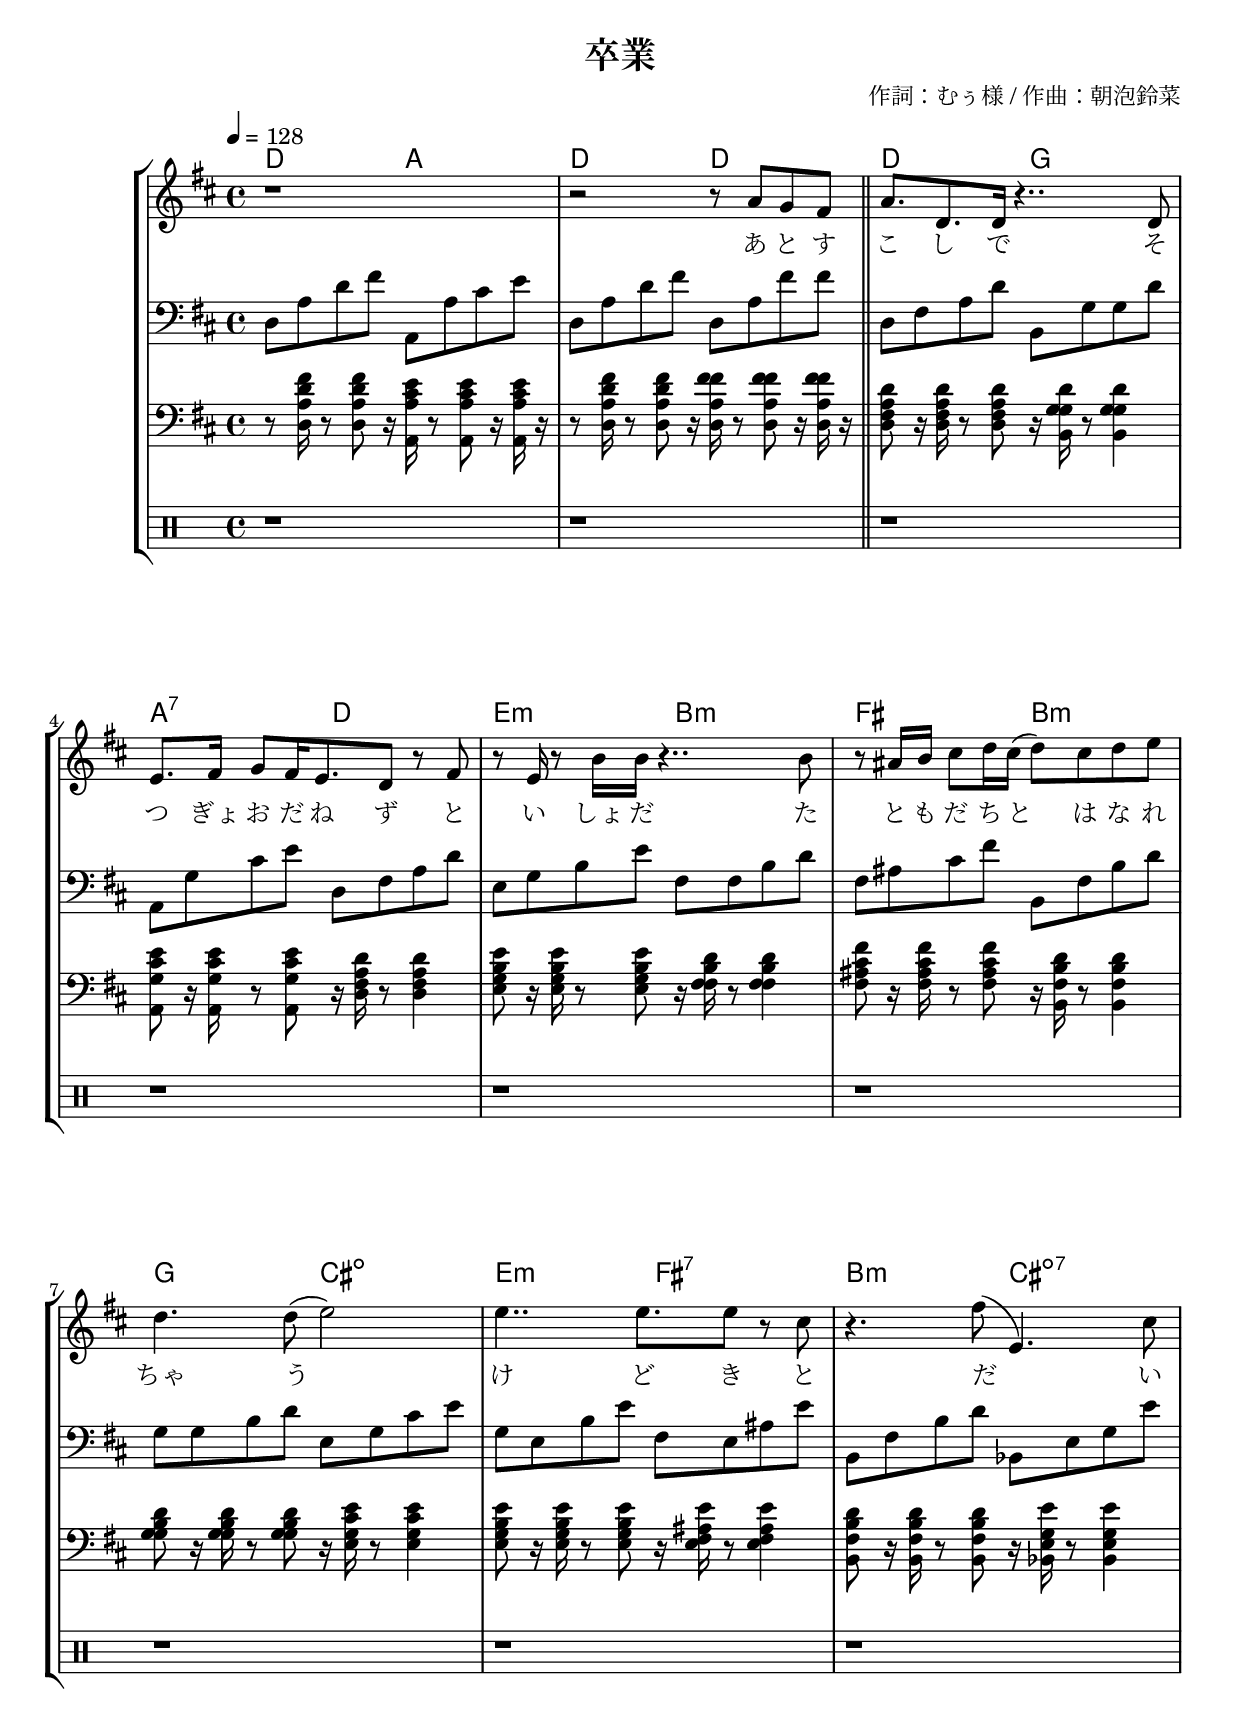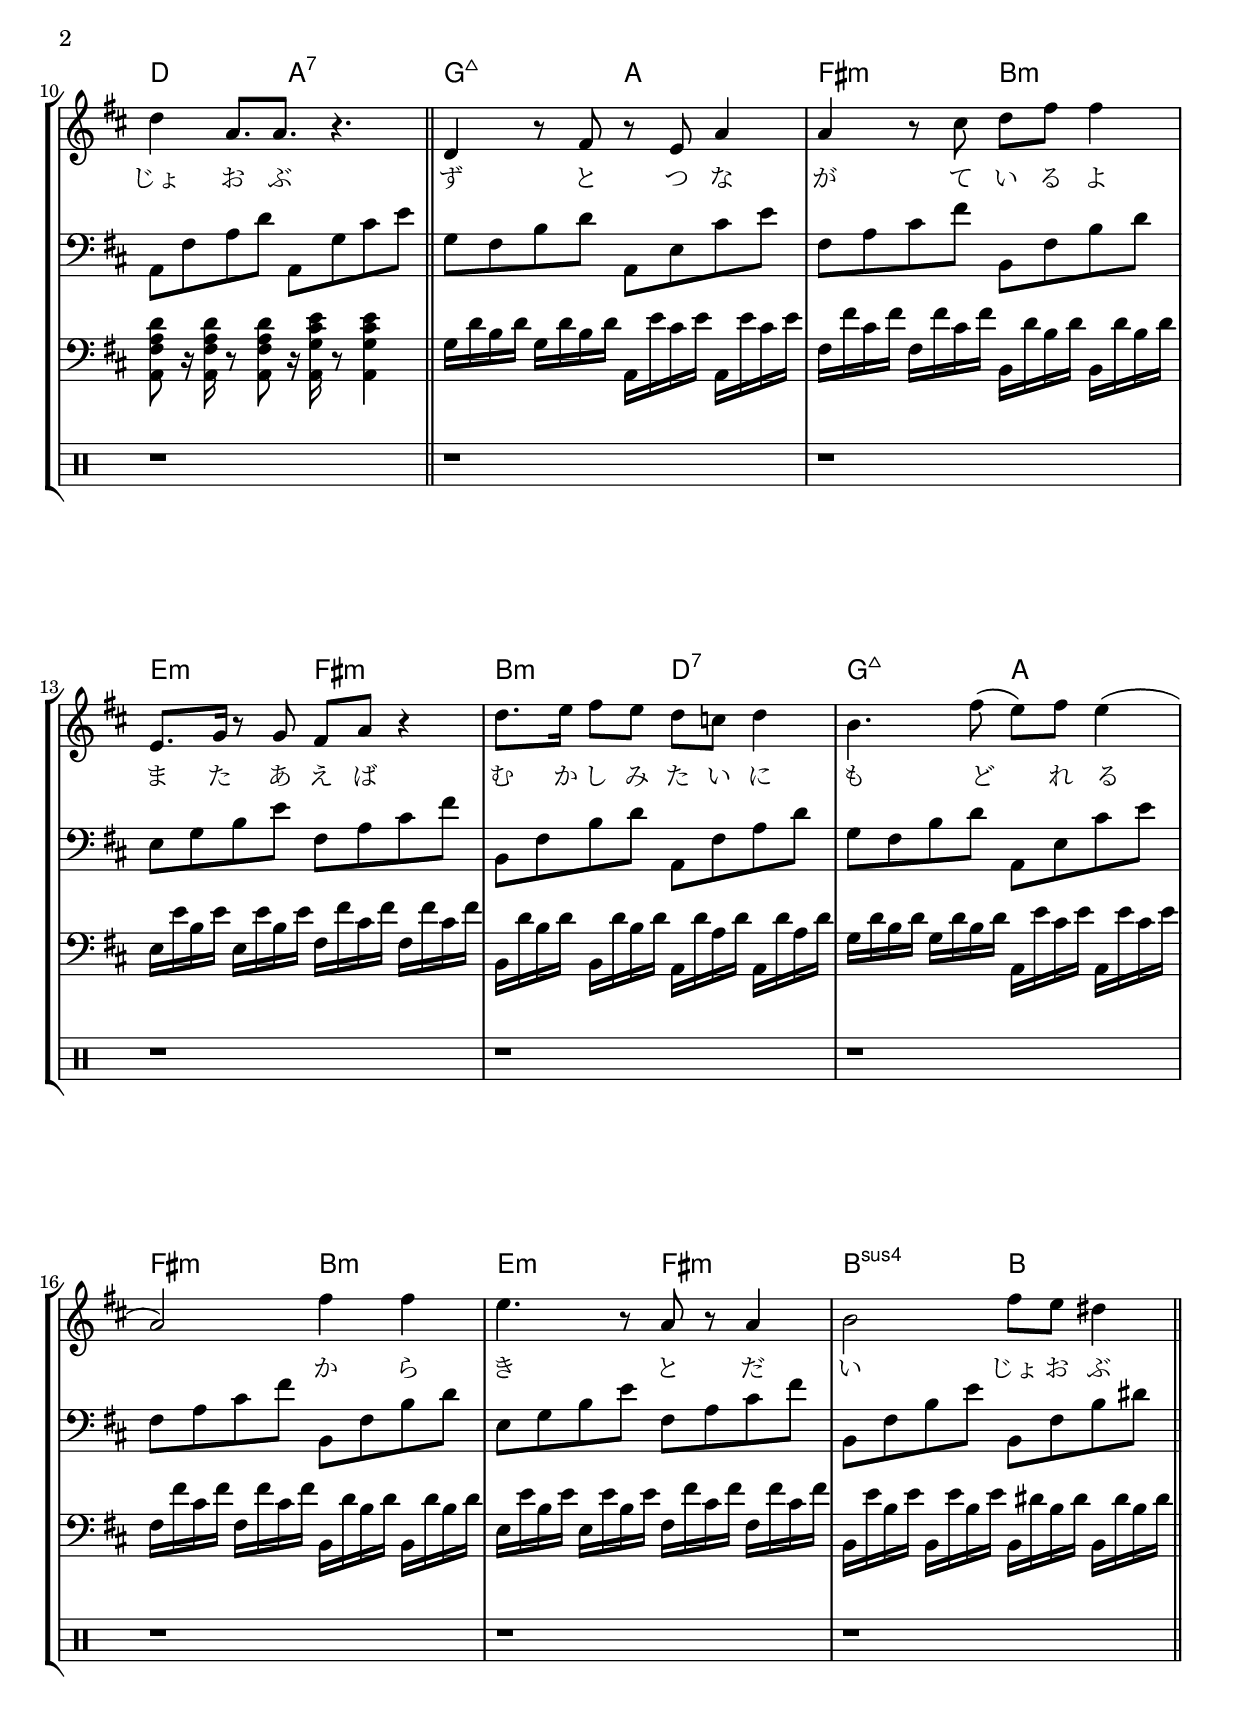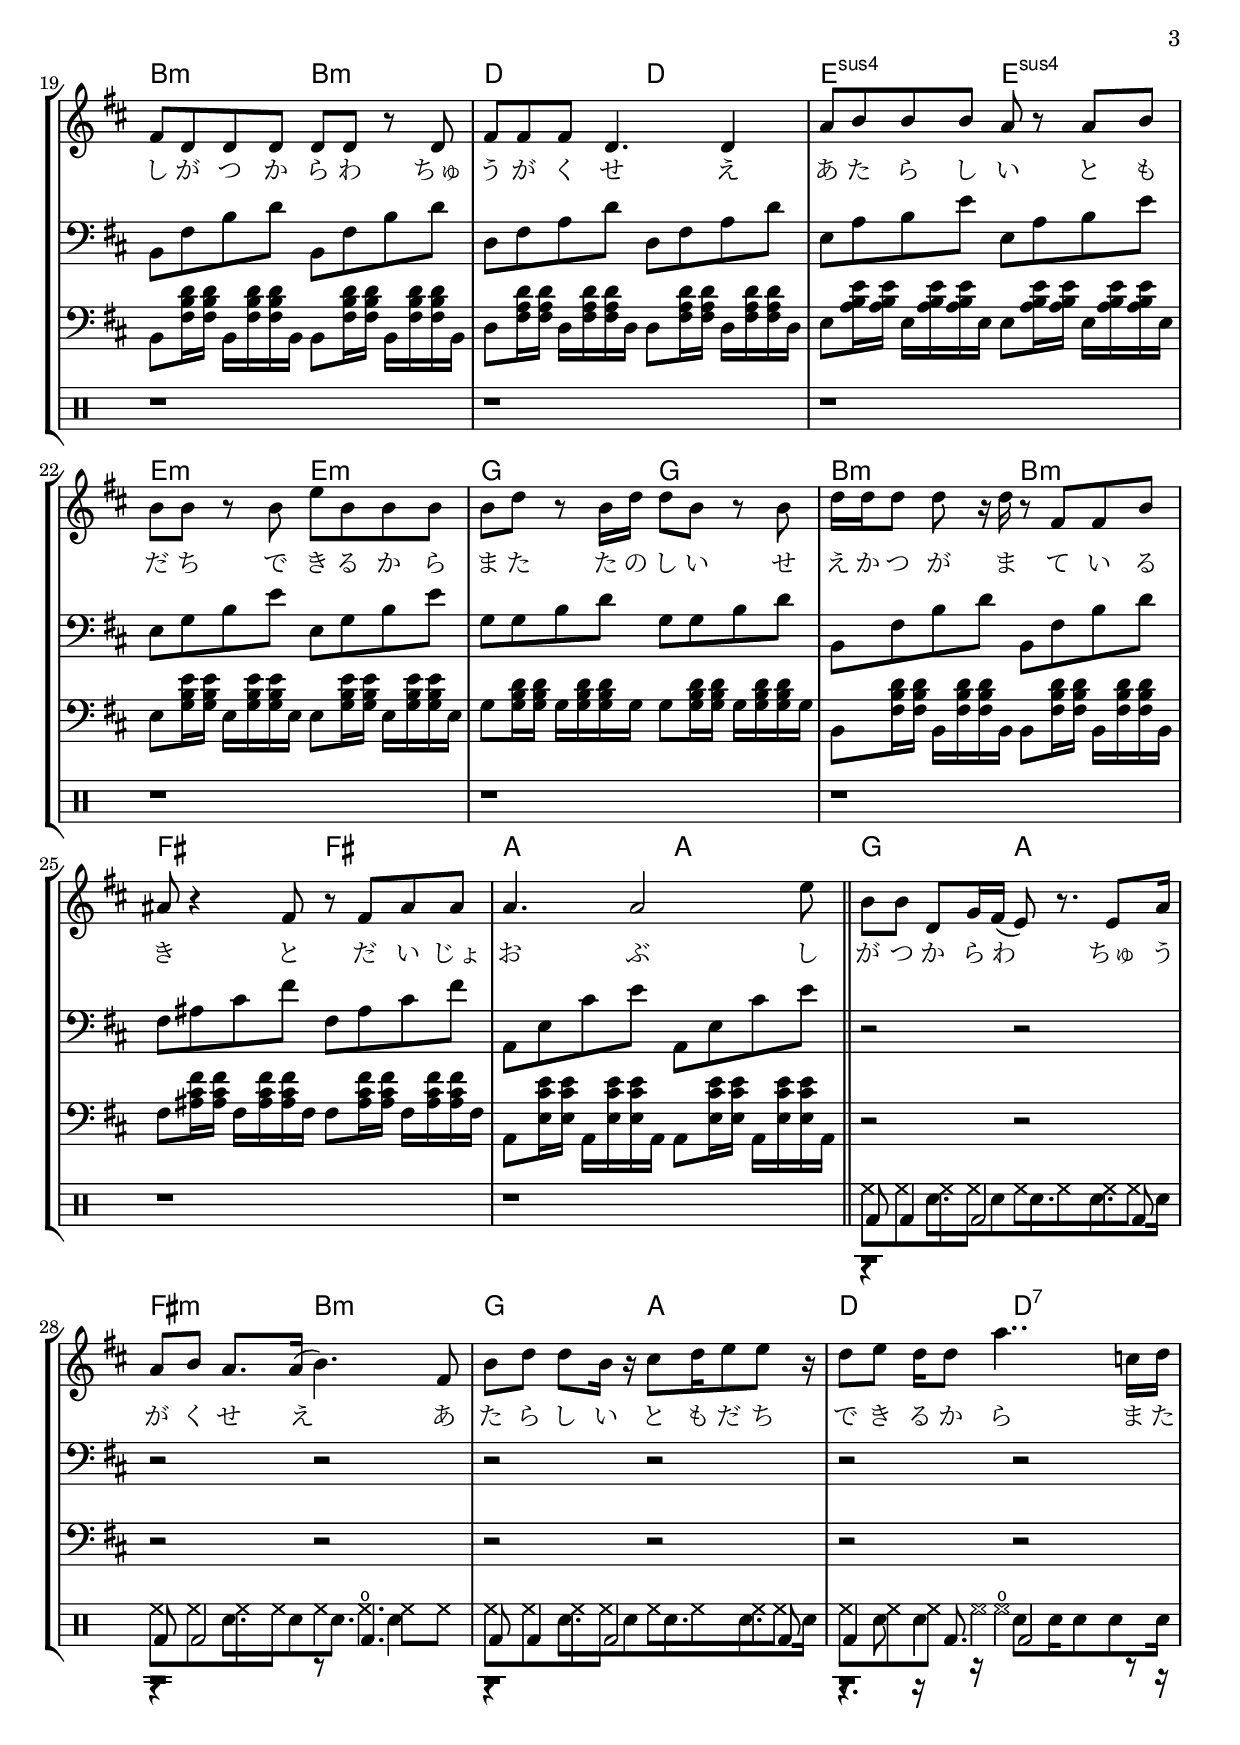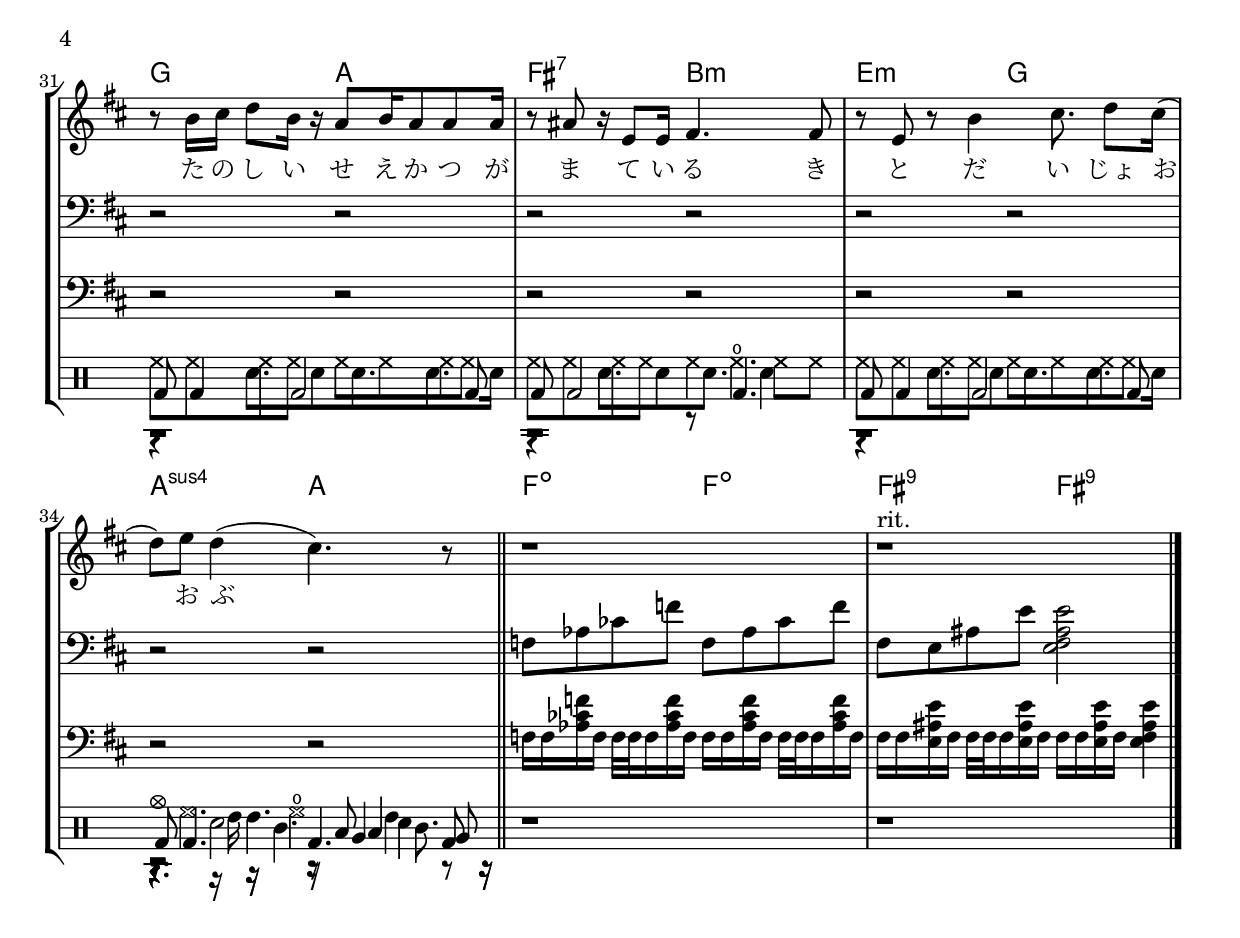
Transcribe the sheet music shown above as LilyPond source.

\version "2.12.1"

\header {
	title = \markup {卒業}
	composer = \markup \center-column {"作詞：むぅ様 / 作曲：朝泡鈴菜"}
}

harmony = \chordmode {
	d2 a d d 

	d g a:7 d e:m b:m fis b:m g cis:dim e:m fis:7 b:m cis:dim7 d a:7 

	g:maj7 a fis:m b:m e:m fis:m b:m d:7 g:maj7 a fis:m b:m e:m fis:m b:sus4 b 

	b:m b:m d d e:sus4 e:sus4 e:m e:m g g b:m b:m fis fis a a 

	g a fis:m b:m g a d d:7 g a fis:7 b:m e:m g a:sus4 a 

	f:dim f:dim fis:9 fis:9 
}

melody = {
	\key d \major
	\tempo 4 = 128
	r1 | r2 r8 
	\set Staff.midiInstrument = #"fss0.29"
	a'8  g'8  fis'8 
	a'8.  d'8.  d'16  r4..  d'8 
	e'8.  fis'16  g'8  fis'16  e'8.  d'8  r8  fis'8 
	r8  e'16  r8  b'16  b'16  r4..  b'8 
	r8  ais'16  b'16  cis''8  d''16  cis''16  (d''8)  cis''8  d''8  e''8 
	d''4.  d''8  (e''2) 
	e''4..  e''8.  e''8  r8  cis''8 
	r4.  fis''8  (e'4.)  cis''8 
	d''4  a'8.  a'8.  	r4. 	\set Staff.midiInstrument = #"fss0.29"
	 d'4  r8  fis'8  r8  e'8  a'4 
	a'4  r8  cis''8  d''8  fis''8  fis''4 
	e'8.  g'16  r8  g'8  fis'8  a'8  r4 
	d''8.  e''16  fis''8  e''8  d''8  c''8  d''4 
	b'4.  fis''8  (e''8)  fis''8  e''4 
	(a'2)  fis''4  fis''4 
	e''4.  r8  a'8  r8  a'4 
	b'2  fis''8  e''8  dis''4
	\set Staff.midiInstrument = #"fss0.29"
	 fis'8  d'8  d'8  d'8  d'8  d'8  r8  d'8 
	fis'8  fis'8  fis'8  d'4.  d'4 
	a'8  b'8  b'8  b'8  a'8  r8  a'8  b'8 
	b'8  b'8  r8  b'8  e''8  b'8  b'8  b'8 
	b'8  d''8  r8  b'16  d''16  d''8  b'8  r8  b'8 
	d''16  d''16  d''8  d''8  r16  d''16  r8  fis'8  fis'8  b'8 
	ais'8  r4  fis'8  r8  fis'8  ais'8  ais'8 
	a'4.  a'2  	\set Staff.midiInstrument = #"Recorder"
	e''8 
	b'8  b'8  d'8  g'16  fis'16  (e'8)  r8.  e'8  a'16 
	a'8  b'8  a'8.  a'16  (b'4.)  fis'8 
	b'8  d''8  d''8  b'16  r16  cis''8  d''16  e''8  e''8  r16 
	d''8  e''8  d''16  d''8  a''4..  c''16  d''16 
	r8  b'16  cis''16  d''8  b'16  r16  a'8  b'16  a'8  a'8  a'16 
	r8  ais'8  r16  e'8  e'16  fis'4.  fis'8 
	r8  e'8  r8  b'4  cis''8.  d''8  cis''16 
	(d''8)  e''8  d''4  (cis''4.)  	r8 	r1 | r1^"rit." \bar "|."
}

words = \lyricmode {
	
	あ  と  す  こ  し  で  そ  つ  ぎょ  お  だ  ね  ず  と  い  しょ  だ  た  と  も  だ  ち  と  は  な  れ  ちゃ  う  け  ど  き  と  だ  い  じょ  お  ぶ  
	ず  と  つ  な  が  て  い  る  よ  ま  た  あ  え  ば  む  か  し  み  た  い  に  も  ど  れ  る  か  ら  き  と  だ  い  じょ  お  ぶ  
	し  が  つ  か  ら  わ  ちゅ  う  が  く  せ  え  あ  た  ら  し  い  と  も  だ  ち  で  き  る  か  ら  ま  た  た  の  し  い  せ  え  か  つ  が  ま  て  い  る  き  と  だ  い  じょ  お  ぶ  
	し  が  つ  か  ら  わ  ちゅ  う  が  く  せ  え  あ  た  ら  し  い  と  も  だ  ち  で  き  る  か  ら  ま  た  た  の  し  い  せ  え  か  つ  が  ま  て  い  る  き  と  だ  い  じょ  お  お  ぶ  
	
}

tempochange = {
	\tempo 4 = 128
	r1 | r1 \bar "||"
	\tempo 4 = 128
	r1 | r1 | r1 | r1 | r1 | r1 | r1 | r1 \bar "||"
	\tempo 4 = 128
	r1 | r1 | r1 | r1 | r1 | r1 | r1 | r1 \bar "||"
	\tempo 4 = 128
	r1 | r1 | r1 | r1 | r1 | r1 | r1 | r1 \bar "||"
	\tempo 4 = 128
	r1 | r1 | r1 | r1 | r1 | r1 | r1 | r1 \bar "||"
	\tempo 4 = 128
	r1 | \tempo 4 = 96 r2 \tempo 4 = 85 r2 \bar "|."
}

mainacc = {
	\clef bass
	\set Staff.midiInstrument = #"Acoustic Guitar (nylon)"
	\key d \major
	\tempo 4 = 128
	d8 a8 d'8 fis'8
	a,8 a8 cis'8 e'8
	d8 a8 d'8 fis'8
	d8 a8 fis'8 fis'8
	\bar "||"

	\set Staff.midiInstrument = #"Acoustic Guitar (nylon)"
	d8 fis8 a8 d'8
	b,8 g8 g8 d'8
	a,8 g8 cis'8 e'8
	d8 fis8 a8 d'8
	e8 g8 b8 e'8
	fis8 fis8 b8 d'8
	fis8 ais8 cis'8 fis'8
	b,8 fis8 b8 d'8
	g8 g8 b8 d'8
	e8 g8 cis'8 e'8
	g8 e8 b8 e'8
	fis8 e8 ais8 e'8
	b,8 fis8 b8 d'8
	bes,8 e8 g8 e'8
	a,8 fis8 a8 d'8
	a,8 g8 cis'8 e'8
	\bar "||"

	\set Staff.midiInstrument = #"Acoustic Guitar (nylon)"
	g8 fis8 b8 d'8
	a,8 e8 cis'8 e'8
	fis8 a8 cis'8 fis'8
	b,8 fis8 b8 d'8
	e8 g8 b8 e'8
	fis8 a8 cis'8 fis'8
	b,8 fis8 b8 d'8
	a,8 fis8 a8 d'8
	g8 fis8 b8 d'8
	a,8 e8 cis'8 e'8
	fis8 a8 cis'8 fis'8
	b,8 fis8 b8 d'8
	e8 g8 b8 e'8
	fis8 a8 cis'8 fis'8
	b,8 fis8 b8 e'8
	b,8 fis8 b8 dis'8
	\bar "||"

	\set Staff.midiInstrument = #"Acoustic Guitar (nylon)"
	b,8 fis8 b8 d'8
	b,8 fis8 b8 d'8
	d8 fis8 a8 d'8
	d8 fis8 a8 d'8
	e8 a8 b8 e'8
	e8 a8 b8 e'8
	e8 g8 b8 e'8
	e8 g8 b8 e'8
	g8 g8 b8 d'8
	g8 g8 b8 d'8
	b,8 fis8 b8 d'8
	b,8 fis8 b8 d'8
	fis8 ais8 cis'8 fis'8
	fis8 ais8 cis'8 fis'8
	a,8 e8 cis'8 e'8
	a,8 e8 cis'8 e'8
	\bar "||"

	\set Staff.midiInstrument = #"Acoustic grand"
	r2
	r2
	r2
	r2
	r2
	r2
	r2
	r2
	r2
	r2
	r2
	r2
	r2
	r2
	r2
	r2
	\bar "||"

	\set Staff.midiInstrument = #"Acoustic Guitar (nylon)"
	f8 as8 ces'8 f'8
	f8 as8 ces'8 f'8
	fis8 e8 ais8 e'8
	<fis e ais e'>2
	\bar "|."
}

subacc = {
	\clef bass
	\set Staff.midiInstrument = #"Whistle"
	\key d \major
	\tempo 4 = 128
	r8 <d a d' fis'>16 r8 <d a d' fis'>8 r16
	<a, a cis' e'>16 r8      <a, a cis' e'>8 r16 <a, a cis' e'>16 r16
	r8 <d a d' fis'>16 r8 <d a d' fis'>8 r16
	<d a fis' fis'>16 r8      <d a fis' fis'>8 r16 <d a fis' fis'>16 r16
	\bar "||"

	\set Staff.midiInstrument = #"Clarinet"
	<d fis a d'>8 r16 <d fis a d'>16 r8     <d fis a d'>8
	r16 <b, g g d'>16 r8     <b, g g d'>4
	<a, g cis' e'>8 r16 <a, g cis' e'>16 r8     <a, g cis' e'>8
	r16 <d fis a d'>16 r8     <d fis a d'>4
	<e g b e'>8 r16 <e g b e'>16 r8     <e g b e'>8
	r16 <fis fis b d'>16 r8     <fis fis b d'>4
	<fis ais cis' fis'>8 r16 <fis ais cis' fis'>16 r8     <fis ais cis' fis'>8
	r16 <b, fis b d'>16 r8     <b, fis b d'>4
	<g g b d'>8 r16 <g g b d'>16 r8     <g g b d'>8
	r16 <e g cis' e'>16 r8     <e g cis' e'>4
	<g e b e'>8 r16 <g e b e'>16 r8     <g e b e'>8
	r16 <fis e ais e'>16 r8     <fis e ais e'>4
	<b, fis b d'>8 r16 <b, fis b d'>16 r8     <b, fis b d'>8
	r16 <bes, e g e'>16 r8     <bes, e g e'>4
	<a, fis a d'>8 r16 <a, fis a d'>16 r8     <a, fis a d'>8
	r16 <a, g cis' e'>16 r8     <a, g cis' e'>4
	\bar "||"

	\set Staff.midiInstrument = #"Pan Flute"
	g16 d' b d' g d' b d'
	a,16 e' cis' e' a, e' cis' e'
	fis16 fis' cis' fis' fis fis' cis' fis'
	b,16 d' b d' b, d' b d'
	e16 e' b e' e e' b e'
	fis16 fis' cis' fis' fis fis' cis' fis'
	b,16 d' b d' b, d' b d'
	a,16 d' a d' a, d' a d'
	g16 d' b d' g d' b d'
	a,16 e' cis' e' a, e' cis' e'
	fis16 fis' cis' fis' fis fis' cis' fis'
	b,16 d' b d' b, d' b d'
	e16 e' b e' e e' b e'
	fis16 fis' cis' fis' fis fis' cis' fis'
	b,16 e' b e' b, e' b e'
	b,16 dis' b dis' b, dis' b dis'
	\bar "||"

	\set Staff.midiInstrument = #"Harmonica"
	b,8 <fis b d'>16 <fis b d'>16   b,16 <fis b d'>16 <fis b d'>16 b,16
	b,8 <fis b d'>16 <fis b d'>16   b,16 <fis b d'>16 <fis b d'>16 b,16
	d8 <fis a d'>16 <fis a d'>16   d16 <fis a d'>16 <fis a d'>16 d16
	d8 <fis a d'>16 <fis a d'>16   d16 <fis a d'>16 <fis a d'>16 d16
	e8 <a b e'>16 <a b e'>16   e16 <a b e'>16 <a b e'>16 e16
	e8 <a b e'>16 <a b e'>16   e16 <a b e'>16 <a b e'>16 e16
	e8 <g b e'>16 <g b e'>16   e16 <g b e'>16 <g b e'>16 e16
	e8 <g b e'>16 <g b e'>16   e16 <g b e'>16 <g b e'>16 e16
	g8 <g b d'>16 <g b d'>16   g16 <g b d'>16 <g b d'>16 g16
	g8 <g b d'>16 <g b d'>16   g16 <g b d'>16 <g b d'>16 g16
	b,8 <fis b d'>16 <fis b d'>16   b,16 <fis b d'>16 <fis b d'>16 b,16
	b,8 <fis b d'>16 <fis b d'>16   b,16 <fis b d'>16 <fis b d'>16 b,16
	fis8 <ais cis' fis'>16 <ais cis' fis'>16   fis16 <ais cis' fis'>16 <ais cis' fis'>16 fis16
	fis8 <ais cis' fis'>16 <ais cis' fis'>16   fis16 <ais cis' fis'>16 <ais cis' fis'>16 fis16
	a,8 <e cis' e'>16 <e cis' e'>16   a,16 <e cis' e'>16 <e cis' e'>16 a,16
	a,8 <e cis' e'>16 <e cis' e'>16   a,16 <e cis' e'>16 <e cis' e'>16 a,16
	\bar "||"

	\set Staff.midiInstrument = #"Acoustic grand"
	r2
	r2
	r2
	r2
	r2
	r2
	r2
	r2
	r2
	r2
	r2
	r2
	r2
	r2
	r2
	r2
	\bar "||"

	\set Staff.midiInstrument = #"Pad 2 (warm)"
	f16 f16 <as ces' f'>16 f16   f32 f32 f16 <as ces' f'>16 f16
	f16 f16 <as ces' f'>16 f16   f32 f32 f16 <as ces' f'>16 f16
	fis16 fis16 <e ais e'>16 fis16   fis32 fis32 fis16 <e ais e'>16 fis16
	fis16 fis16 <e ais e'>16 fis16 <fis e ais e'>4
	\bar "|."
}

percA = {
	\drummode {
	r1 |r1 \bar "||"
	r1 |r1 |r1 |r1 |r1 |r1 |r1 |r1 \bar "||"
	r1 |r1 |r1 |r1 |r1 |r1 |r1 |r1 \bar "||"
	r1 |r1 |r1 |r1 |r1 |r1 |r1 |r1 \bar "||"
	hh8 hh8 hh8 hh8 hh8 hh8 hh8 hh8  |hh8 hh8 hh8 hh8 hh4 hh8 hh8  |hh8 hh8 hh8 hh8 hh8 hh8 hh8 hh8  |hh8 hh8 hh8 hh2 r8  |hh8 hh8 hh8 hh8 hh8 hh8 hh8 hh8  |hh8 hh8 hh8 hh8 hh4 hh8 hh8  |hh8 hh8 hh8 hh8 hh8 hh8 hh8 hh8  |r8 hh2. r8  \bar "||"
	r1 |r1 \bar "|."
	}
}

percB = {
	\drummode {
	r1 |r1 \bar "||"
	r1 |r1 |r1 |r1 |r1 |r1 |r1 |r1 \bar "||"
	r1 |r1 |r1 |r1 |r1 |r1 |r1 |r1 \bar "||"
	r1 |r1 |r1 |r1 |r1 |r1 |r1 |r1 \bar "||"
	r4 sn8. sn8 sn8. sn8. sn16  |r4 sn8. sn8 sn8. sn4  |r4 sn8. sn8 sn8. sn8. sn16  |r8 sn8 sn4 sn8 sn16 sn8 sn8 sn16  |r4 sn8. sn8 sn8. sn8. sn16  |r4 sn8. sn8 sn8. sn4  |r4 sn8. sn8 sn8. sn8. sn16  |r4 sn2 sn4  \bar "||"
	r1 |r1 \bar "|."
	}
}

percC = {
	\drummode {
	r1 |r1 \bar "||"
	r1 |r1 |r1 |r1 |r1 |r1 |r1 |r1 \bar "||"
	r1 |r1 |r1 |r1 |r1 |r1 |r1 |r1 \bar "||"
	r1 |r1 |r1 |r1 |r1 |r1 |r1 |r1 \bar "||"
	bd8 bd4 bd2 bd8  |bd8 bd2 bd4.  |bd8 bd4 bd2 bd8  |bd4 r16 bd8. bd2  |bd8 bd4 bd2 bd8  |bd8 bd2 bd4.  |bd8 bd4 bd2 bd8  |bd8 bd4. bd4. bd8  \bar "||"
	r1 |r1 \bar "|."
	}
}

percD = {
	\drummode {
	r1 |r1 \bar "||"
	r1 |r1 |r1 |r1 |r1 |r1 |r1 |r1 \bar "||"
	r1 |r1 |r1 |r1 |r1 |r1 |r1 |r1 \bar "||"
	r1 |r1 |r1 |r1 |r1 |r1 |r1 |r1 \bar "||"
	r1  |r2 r8 hho4.  |r1  |r4. r16 hho2 r16  |r1  |r2 r8 hho4.  |r1  |r4. r16 hho2 r16  \bar "||"
	r1 |r1 \bar "|."
	}
}

percE = {
	\drummode {
	r1 |r1 \bar "||"
	r1 |r1 |r1 |r1 |r1 |r1 |r1 |r1 \bar "||"
	r1 |r1 |r1 |r1 |r1 |r1 |r1 |r1 \bar "||"
	r1 |r1 |r1 |r1 |r1 |r1 |r1 |r1 \bar "||"
	r1 |r1 |r1 |r1 |r1 |r1 |r1 |cymc1  \bar "||"
	r1 |r1 \bar "|."
	}
}

percF = {
	\drummode {
	r1 | r1 \bar "||"
	r1 | r1 | r1 | r1 | r1 | r1 | r1 | r1 \bar "||"
	r1 | r1 | r1 | r1 | r1 | r1 | r1 | r1 \bar "||"
	r1 | r1 | r1 | r1 | r1 | r1 | r1 | r1 \bar "||"
	r1 |r1 |r1 |r1 |r1 |r1 |r1 |r4 r16 tommh16 tommh4. tommh4  \bar "||"
	r1 | r1 \bar "|."
	}
}

percG = {
	\drummode {
	r1 | r1 \bar "||"
	r1 | r1 | r1 | r1 | r1 | r1 | r1 | r1 \bar "||"
	r1 | r1 | r1 | r1 | r1 | r1 | r1 | r1 \bar "||"
	r1 | r1 | r1 | r1 | r1 | r1 | r1 | r1 \bar "||"
	r1 |r1 |r1 |r1 |r1 |r1 |r1 |r4. r16 tomml4. tomml8.  \bar "||"
	r1 | r1 \bar "|."
	}
}

percH = {
	\drummode {
	r1 | r1 \bar "||"
	r1 | r1 | r1 | r1 | r1 | r1 | r1 | r1 \bar "||"
	r1 | r1 | r1 | r1 | r1 | r1 | r1 | r1 \bar "||"
	r1 | r1 | r1 | r1 | r1 | r1 | r1 | r1 \bar "||"
	r1 |r1 |r1 |r1 |r1 |r1 |r1 |r2 r16 toml8 toml4 r16  \bar "||"
	r1 | r1 \bar "|."
	}
}

percI = {
	\drummode {
	r1 | r1 \bar "||"
	r1 | r1 | r1 | r1 | r1 | r1 | r1 | r1 \bar "||"
	r1 | r1 | r1 | r1 | r1 | r1 | r1 | r1 \bar "||"
	r1 | r1 | r1 | r1 | r1 | r1 | r1 | r1 \bar "||"
	r1 |r1 |r1 |r1 |r1 |r1 |r1 |r2 r8 tomfh4 tomfh8  \bar "||"
	r1 | r1 \bar "|."
	}
}

\score {
	<<
		\new StaffGroup <<
			\new ChordNames {\harmony}
			\new Voice = "melody" {\melody}
			\new Lyrics \lyricsto "melody" \words
			\new Staff = "mainacc" {\mainacc}
			\new Staff = "subacc" {\subacc}
			\new DrumStaff <<
				\new DrumVoice {\percA}
				\new DrumVoice {\percB}
				\new DrumVoice {\percC}
				\new DrumVoice {\percD}
				\new DrumVoice {\percE}
				\new DrumVoice {\percF}
				\new DrumVoice {\percG}
				\new DrumVoice {\percH}
				\new DrumVoice {\percI}
			>>
		>>
	>>
	\layout { }
}
